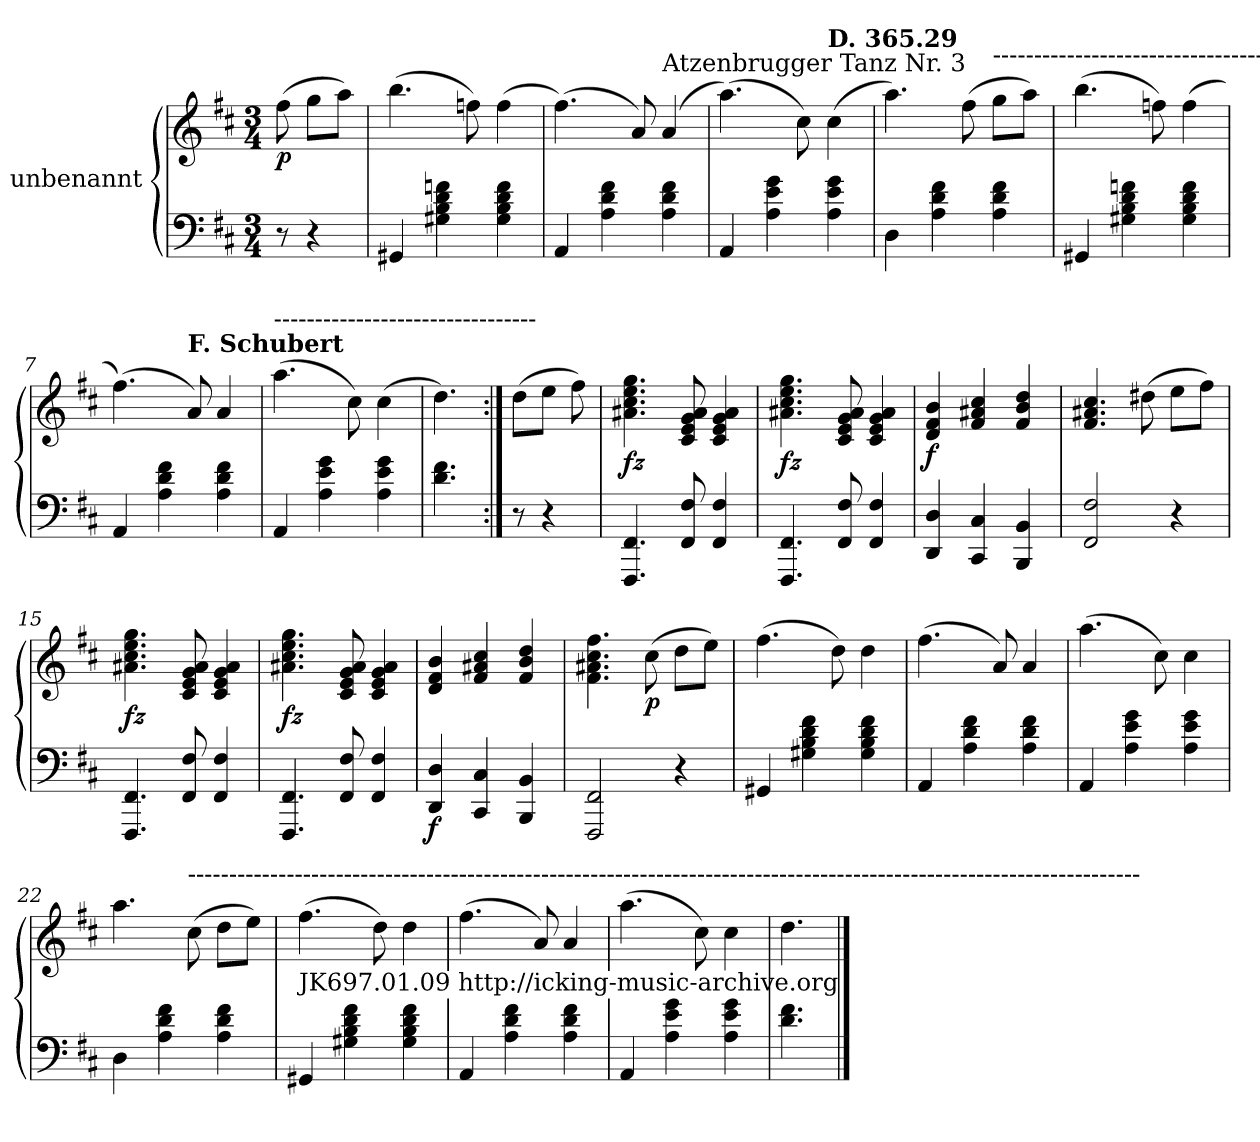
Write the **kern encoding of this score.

**kern	**kern	**dynam
*part1	*part1	*part1
*staff2	*staff1	*staff1/2
*I"unbenannt	*	*
*clefF4	*clefG2	*
*k[f#c#]	*k[f#c#]	*
*M3/4	*M3/4	*
=1	=1	=1
!	!	!LO:DY:b
8r	(8ff#\	p
4r	8gg\L	.
.	8aa\J)	.
=2	=2	=2
4GG#X/	(4.bb\	.
4G#X\ 4B\ 4d\ 4fn\	.	.
.	8ffn\)	.
4G#\ 4B\ 4d\ 4f\	(4ff\	.
=3	=3	=3
4AA/	(4.ff#\)	.
4A\ 4d\ 4f#\	.	.
.	8a/)	.
!	!LO:TX:a:t=Atzenbrugger Tanz Nr. 3	!
4A\ 4d\ 4f#\	(4a/	.
=4	=4	=4
4AA/	(4.aa\)	.
4A\ 4e\ 4g\	.	.
.	8cc#\)	.
!	!LO:TX:a:B:t=D. 365.29	!
4A\ 4e\ 4g\	(4cc#\	.
=5	=5	=5
4D\	4.aa\)	.
4A\ 4d\ 4f#\	.	.
.	(8ff#\	.
!	!LO:TX:a:t=-----------------------------------------------------------	!
4A\ 4d\ 4f#\	8gg\L	.
.	8aa\J)	.
=6	=6	=6
4GG#X/	(4.bb\	.
4G#X\ 4B\ 4d\ 4fn\	.	.
.	8ffn\)	.
4G#\ 4B\ 4d\ 4f\	(4ff\	.
!!LO:LB:g=z
=7	=7	=7
4AA/	(4.ff#\)	.
4A\ 4d\ 4f#\	.	.
!	!LO:TX:a:B:t=F. Schubert	!
.	8a/)	.
4A\ 4d\ 4f#\	4a/	.
!!LO:LB:g=z
=8	=8	=8
!	!LO:TX:a:t=--------------------------------	!
4AA/	(4.aa\	.
4A\ 4e\ 4g\	.	.
.	8cc#\)	.
4A\ 4e\ 4g\	(4cc#\	.
=9	=9	=9
4.d\ 4.f#\	4.dd\)	.
=10:|!	=10:|!	=10:|!
8r	(8dd\L	.
4r	8ee\J	.
.	8ff#\)	.
=11	=11	=11
!	!	!LO:DY:b
4.FFF#/ 4.FF#/	4.a#X\ 4.cc#\ 4.ee\ 4.gg\	fz
8FF#/ 8F#/	8c#/ 8e/ 8g/ 8a#/	.
4FF#/ 4F#/	4c#/ 4e/ 4g/ 4a#/	.
=12	=12	=12
!	!	!LO:DY:b
4.FFF#/ 4.FF#/	4.a#X\ 4.cc#\ 4.ee\ 4.gg\	fz
8FF#/ 8F#/	8c#/ 8e/ 8g/ 8a#/	.
4FF#/ 4F#/	4c#/ 4e/ 4g/ 4a#/	.
=13	=13	=13
!	!	!LO:DY:b
4DD/ 4D/	4d/ 4f#/ 4b/	f
4CC#/ 4C#/	4f#/ 4a#X/ 4cc#/	.
4BBB/ 4BB/	4f#/ 4b/ 4dd/	.
=14	=14	=14
2FF#/ 2F#/	4.f#/ 4.a#X/ 4.cc#/	.
.	(8dd#X\	.
4r	8ee\L	.
.	8ff#\J)	.
!!LO:LB:g=z
=15	=15	=15
!	!	!LO:DY:b
4.FFF#/ 4.FF#/	4.a#X\ 4.cc#\ 4.ee\ 4.gg\	fz
8FF#/ 8F#/	8c#/ 8e/ 8g/ 8a#/	.
4FF#/ 4F#/	4c#/ 4e/ 4g/ 4a#/	.
=16	=16	=16
!	!	!LO:DY:b
4.FFF#/ 4.FF#/	4.a#X\ 4.cc#\ 4.ee\ 4.gg\	fz
8FF#/ 8F#/	8c#/ 8e/ 8g/ 8a#/	.
4FF#/ 4F#/	4c#/ 4e/ 4g/ 4a#/	.
=17	=17	=17
!	!	!LO:DY:b=2
4DD/ 4D/	4d/ 4f#/ 4b/	f
4CC#/ 4C#/	4f#/ 4a#X/ 4cc#/	.
4BBB/ 4BB/	4f#/ 4b/ 4dd/	.
=18	=18	=18
2FFF#/ 2FF#/	4.f#\ 4.a#X\ 4.cc#\ 4.ff#\	.
!	!	!LO:DY:b
.	(8cc#\	p
4r	8dd\L	.
.	8ee\J)	.
=19	=19	=19
4GG#X/	(4.ff#\	.
4G#X\ 4B\ 4d\ 4f#\	.	.
.	8dd\)	.
4G#\ 4B\ 4d\ 4f#\	4dd\	.
=20	=20	=20
4AA/	(4.ff#\	.
4A\ 4d\ 4f#\	.	.
.	8a/)	.
4A\ 4d\ 4f#\	4a/	.
!!LO:LB:g=z
=21	=21	=21
4AA/	(4.aa\	.
4A\ 4e\ 4g\	.	.
.	8cc#\)	.
4A\ 4e\ 4g\	4cc#\	.
=22	=22	=22
4D\	4.aa\	.
4A\ 4d\ 4f#\	.	.
!	!LO:TX:a:t=--------------------------------------------------------------------------------------------------------------------	!
.	(8cc#\	.
4A\ 4d\ 4f#\	8dd\L	.
.	8ee\J)	.
=23	=23	=23
!LO:TX:a:t=JK697.01.09 http&colon;//icking-music-archive.org	!	!
4GG#X/	(4.ff#\	.
4G#X\ 4B\ 4d\ 4f#\	.	.
.	8dd\)	.
4G#\ 4B\ 4d\ 4f#\	4dd\	.
=24	=24	=24
4AA/	(4.ff#\	.
4A\ 4d\ 4f#\	.	.
.	8a/)	.
4A\ 4d\ 4f#\	4a/	.
=25	=25	=25
4AA/	(4.aa\	.
4A\ 4e\ 4g\	.	.
.	8cc#\)	.
4A\ 4e\ 4g\	4cc#\	.
=26	=26	=26
4.d\ 4.f#\	4.dd\	.
==	==	==
*-	*-	*-
